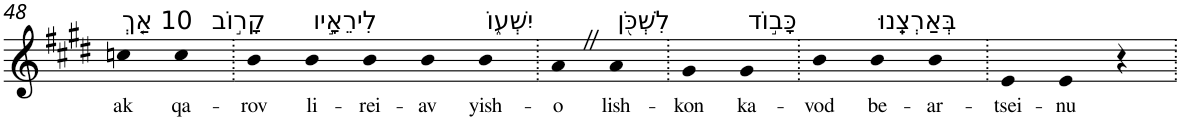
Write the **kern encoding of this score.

**kern	**text
*part1	*part1
*staff1	*staff1
*I"Piano	*
*I'Pno	*
!!LO:PB:g=z
*clefG2	*
*k[f#c#g#d#]	*
*E:	*
=48	=48
!LO:TX:a:t=10 אַ֤ךְ	!
!	!LO:LY:b
4ccn	ak
!LO:TX:a:t=קָר֣וֹב	!
!	!LO:LY:b
4cc	qa-
=49.	=49.
!	!LO:LY:b
4b	-rov
!LO:TX:a:t=לִירֵאָ֣יו	!
!	!LO:LY:b
4b	li-
!	!LO:LY:b
4b	-rei-
!	!LO:LY:b
4b	-av
!LO:TX:a:t=יִשְׁע֑וֹ	!
!	!LO:LY:b
4b	yish-
=50.	=50.
!	!LO:LY:b
4aZ	-o
!LO:TX:a:t=לִשְׁכֹּ֖ן	!
!	!LO:LY:b
4a	lish-
=51.	=51.
!	!LO:LY:b
4g#	-kon
!LO:TX:a:t=כָּב֣וֹד	!
!	!LO:LY:b
4g#	ka-
=52.	=52.
!	!LO:LY:b
4b	-vod
!LO:TX:a:t=בְּאַרְצֵֽנוּ	!
!	!LO:LY:b
4b	be-
!	!LO:LY:b
4b	-ar-
=53.	=53.
!	!LO:LY:b
4e	-tsei-
!	!LO:LY:b
4e	-nu
4r	.
=.	=.
*-	*-
